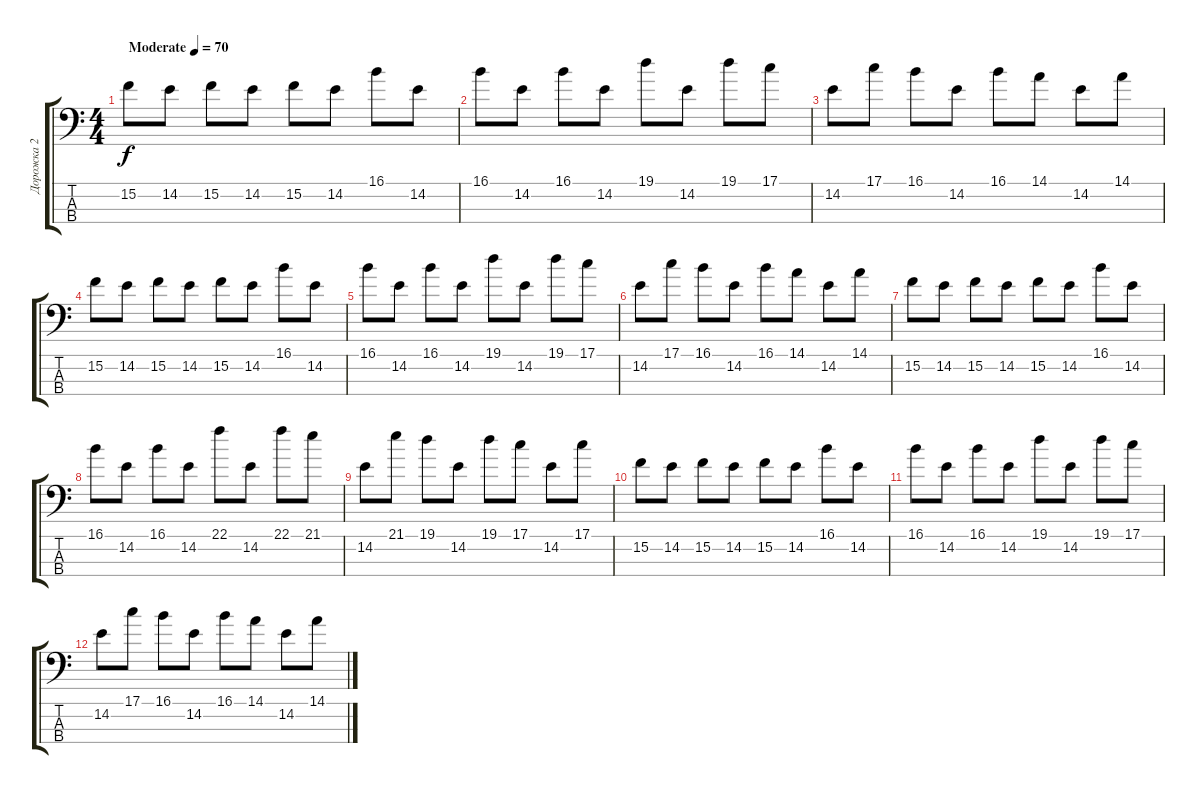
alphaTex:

\track ("Дорожка 2" "Дорожка 2") {instrument electricbassfinger}
\staff {score tabs}
\tuning (G2 D2 A1 E1) {hide}
\ts (4 4)
\tempo (70 "Moderate")
\clef f4
\ks c
15.2.8{dy f instrument electricbassfinger} 14.2.8 15.2.8 14.2.8 15.2.8 14.2.8 16.1.8 14.2.8 |
16.1.8 14.2.8 16.1.8 14.2.8 19.1.8 14.2.8 19.1.8 17.1.8 |
14.2.8 17.1.8 16.1.8 14.2.8 16.1.8 14.1.8 14.2.8 14.1.8 |
15.2.8 14.2.8 15.2.8 14.2.8 15.2.8 14.2.8 16.1.8 14.2.8 |
16.1.8 14.2.8 16.1.8 14.2.8 19.1.8 14.2.8 19.1.8 17.1.8 |
14.2.8 17.1.8 16.1.8 14.2.8 16.1.8 14.1.8 14.2.8 14.1.8 |
15.2.8 14.2.8 15.2.8 14.2.8 15.2.8 14.2.8 16.1.8 14.2.8 |
16.1.8 14.2.8 16.1.8 14.2.8 22.1.8 14.2.8 22.1.8 21.1.8 |
14.2.8 21.1.8 19.1.8 14.2.8 19.1.8 17.1.8 14.2.8 17.1.8 |
15.2.8 14.2.8 15.2.8 14.2.8 15.2.8 14.2.8 16.1.8 14.2.8 |
16.1.8 14.2.8 16.1.8 14.2.8 19.1.8 14.2.8 19.1.8 17.1.8 |
14.2.8 17.1.8 16.1.8 14.2.8 16.1.8 14.1.8 14.2.8 14.1.8
